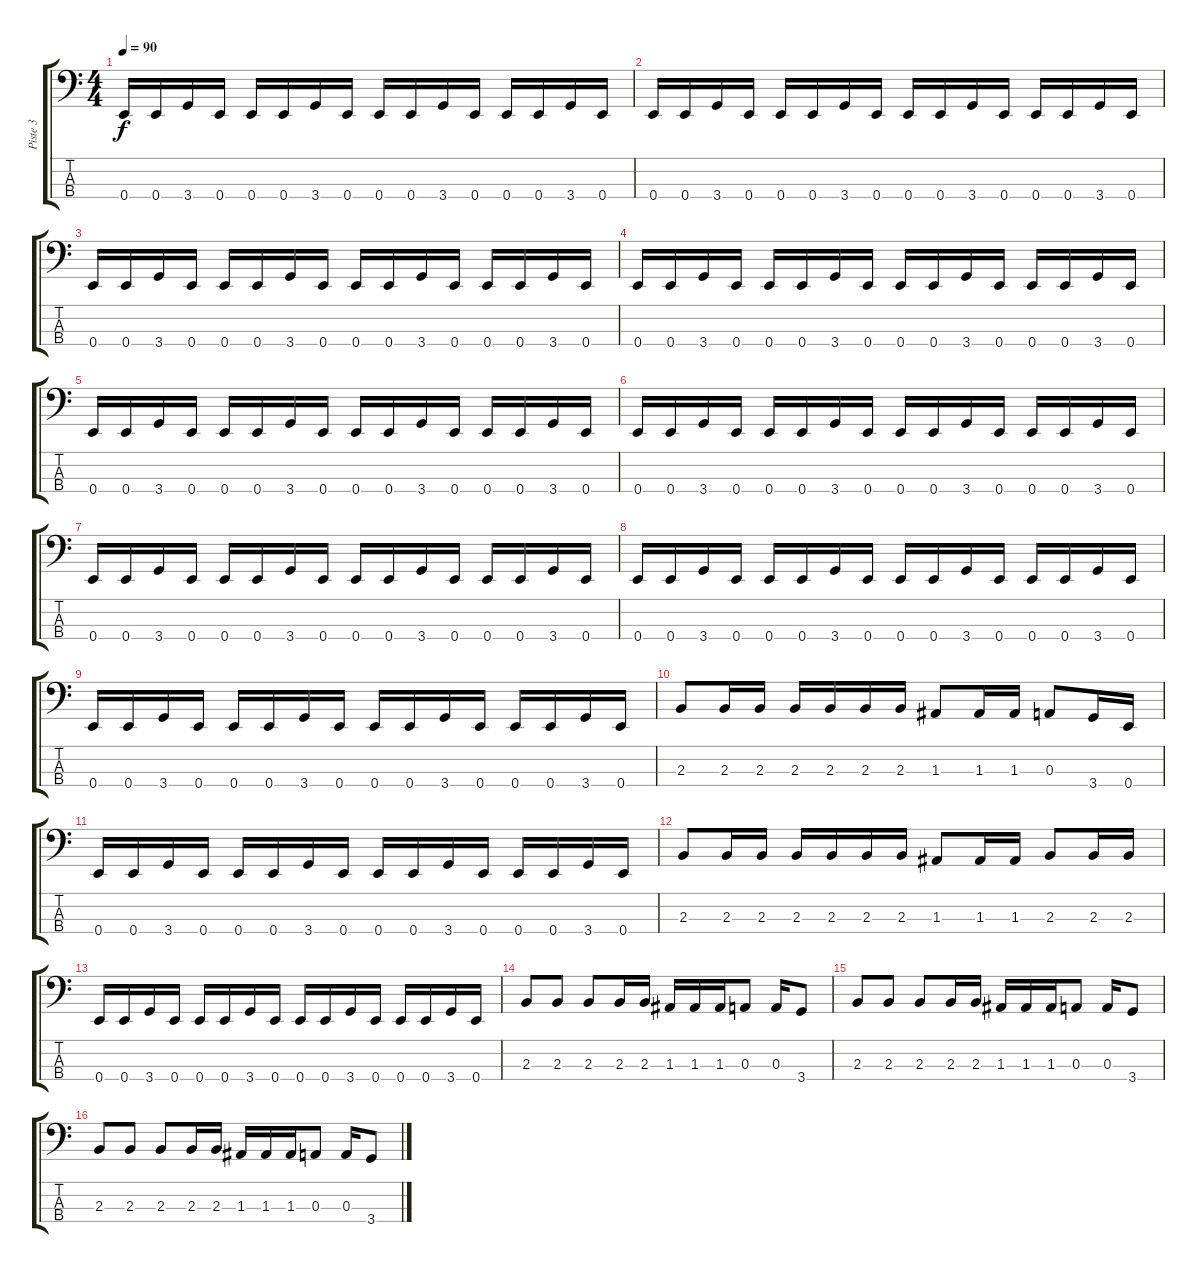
\track ("Piste 3" "Piste 3") {instrument electricbasspick}
\staff {score tabs}
\tuning (G2 D2 A1 E1) {hide}
\ts (4 4)
\tempo 90
\clef f4
\ks c
0.4.16{dy f} 0.4.16 3.4.16 0.4.16 0.4.16 0.4.16 3.4.16 0.4.16 0.4.16 0.4.16 3.4.16 0.4.16 0.4.16 0.4.16 3.4.16 0.4.16 |
0.4.16 0.4.16 3.4.16 0.4.16 0.4.16 0.4.16 3.4.16 0.4.16 0.4.16 0.4.16 3.4.16 0.4.16 0.4.16 0.4.16 3.4.16 0.4.16 |
0.4.16 0.4.16 3.4.16 0.4.16 0.4.16 0.4.16 3.4.16 0.4.16 0.4.16 0.4.16 3.4.16 0.4.16 0.4.16 0.4.16 3.4.16 0.4.16 |
0.4.16 0.4.16 3.4.16 0.4.16 0.4.16 0.4.16 3.4.16 0.4.16 0.4.16 0.4.16 3.4.16 0.4.16 0.4.16 0.4.16 3.4.16 0.4.16 |
0.4.16 0.4.16 3.4.16 0.4.16 0.4.16 0.4.16 3.4.16 0.4.16 0.4.16 0.4.16 3.4.16 0.4.16 0.4.16 0.4.16 3.4.16 0.4.16 |
0.4.16 0.4.16 3.4.16 0.4.16 0.4.16 0.4.16 3.4.16 0.4.16 0.4.16 0.4.16 3.4.16 0.4.16 0.4.16 0.4.16 3.4.16 0.4.16 |
0.4.16 0.4.16 3.4.16 0.4.16 0.4.16 0.4.16 3.4.16 0.4.16 0.4.16 0.4.16 3.4.16 0.4.16 0.4.16 0.4.16 3.4.16 0.4.16 |
0.4.16 0.4.16 3.4.16 0.4.16 0.4.16 0.4.16 3.4.16 0.4.16 0.4.16 0.4.16 3.4.16 0.4.16 0.4.16 0.4.16 3.4.16 0.4.16 |
0.4.16 0.4.16 3.4.16 0.4.16 0.4.16 0.4.16 3.4.16 0.4.16 0.4.16 0.4.16 3.4.16 0.4.16 0.4.16 0.4.16 3.4.16 0.4.16 |
2.3.8 2.3.16 2.3.16 2.3.16 2.3.16 2.3.16 2.3.16 1.3.8 1.3.16 1.3.16 0.3.8 3.4.16 0.4.16 |
0.4.16 0.4.16 3.4.16 0.4.16 0.4.16 0.4.16 3.4.16 0.4.16 0.4.16 0.4.16 3.4.16 0.4.16 0.4.16 0.4.16 3.4.16 0.4.16 |
2.3.8 2.3.16 2.3.16 2.3.16 2.3.16 2.3.16 2.3.16 1.3.8 1.3.16 1.3.16 2.3.8 2.3.16 2.3.16 |
0.4.16 0.4.16 3.4.16 0.4.16 0.4.16 0.4.16 3.4.16 0.4.16 0.4.16 0.4.16 3.4.16 0.4.16 0.4.16 0.4.16 3.4.16 0.4.16 |
2.3.8 2.3.8 2.3.8 2.3.16 2.3.16 1.3.16 1.3.16 1.3.16 0.3.8 0.3.16 3.4.8 |
2.3.8 2.3.8 2.3.8 2.3.16 2.3.16 1.3.16 1.3.16 1.3.16 0.3.8 0.3.16 3.4.8 |
2.3.8 2.3.8 2.3.8 2.3.16 2.3.16 1.3.16 1.3.16 1.3.16 0.3.8 0.3.16 3.4.8
